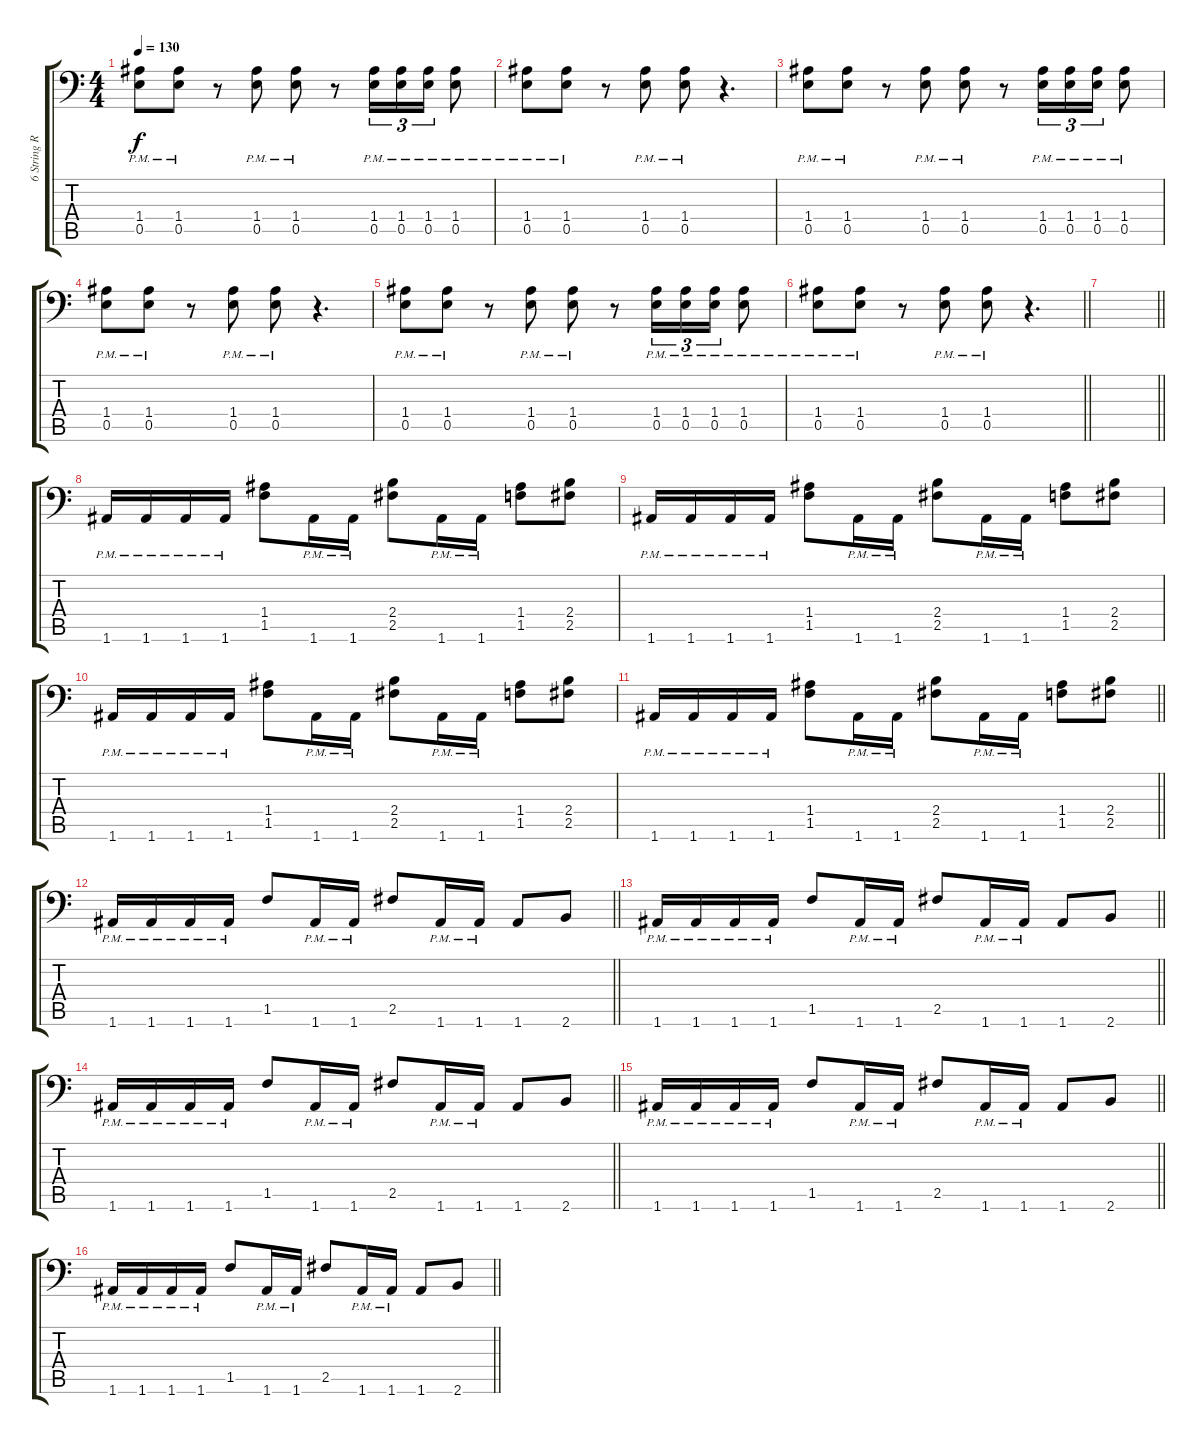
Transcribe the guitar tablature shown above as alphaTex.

\track ("6 String Right" "6 String R") {instrument distortionguitar}
\staff {score tabs}
\tuning (B3 Gb3 D3 A2 E2 A1) {hide}
\ts (4 4)
\tempo 130
\clef f4
\ks c
(1.4{pm} 0.5{pm}).8{dy f} (1.4{pm} 0.5{pm}).8 r.8 (1.4{pm} 0.5{pm}).8 (1.4{pm} 0.5{pm}).8 r.8 (1.4{pm} 0.5{pm}).16{tu (3 2)} (1.4{pm} 0.5{pm}).16{tu (3 2)} (1.4{pm} 0.5{pm}).16{tu (3 2)} (1.4{pm} 0.5{pm}).8 |
(1.4{pm} 0.5{pm}).8 (1.4{pm} 0.5{pm}).8 r.8 (1.4{pm} 0.5{pm}).8 (1.4{pm} 0.5{pm}).8 r.4{d} |
(1.4{pm} 0.5{pm}).8 (1.4{pm} 0.5{pm}).8 r.8 (1.4{pm} 0.5{pm}).8 (1.4{pm} 0.5{pm}).8 r.8 (1.4{pm} 0.5{pm}).16{tu (3 2)} (1.4{pm} 0.5{pm}).16{tu (3 2)} (1.4{pm} 0.5{pm}).16{tu (3 2)} (1.4{pm} 0.5{pm}).8 |
(1.4{pm} 0.5{pm}).8 (1.4{pm} 0.5{pm}).8 r.8 (1.4{pm} 0.5{pm}).8 (1.4{pm} 0.5{pm}).8 r.4{d} |
(1.4{pm} 0.5{pm}).8 (1.4{pm} 0.5{pm}).8 r.8 (1.4{pm} 0.5{pm}).8 (1.4{pm} 0.5{pm}).8 r.8 (1.4{pm} 0.5{pm}).16{tu (3 2)} (1.4{pm} 0.5{pm}).16{tu (3 2)} (1.4{pm} 0.5{pm}).16{tu (3 2)} (1.4{pm} 0.5{pm}).8 |
\barLineRight lightlight
(1.4{pm} 0.5{pm}).8 (1.4{pm} 0.5{pm}).8 r.8 (1.4{pm} 0.5{pm}).8 (1.4{pm} 0.5{pm}).8 r.4{d} |
\section ("" "")
\barLineRight lightlight
|
\section ("" "")
1.6{pm}.16 1.6{pm}.16 1.6{pm}.16 1.6{pm}.16 (1.4 1.5).8 1.6{pm}.16 1.6{pm}.16 (2.4 2.5).8 1.6{pm}.16 1.6{pm}.16 (1.4 1.5).8 (2.4 2.5).8 |
1.6{pm}.16 1.6{pm}.16 1.6{pm}.16 1.6{pm}.16 (1.4 1.5).8 1.6{pm}.16 1.6{pm}.16 (2.4 2.5).8 1.6{pm}.16 1.6{pm}.16 (1.4 1.5).8 (2.4 2.5).8 |
1.6{pm}.16 1.6{pm}.16 1.6{pm}.16 1.6{pm}.16 (1.4 1.5).8 1.6{pm}.16 1.6{pm}.16 (2.4 2.5).8 1.6{pm}.16 1.6{pm}.16 (1.4 1.5).8 (2.4 2.5).8 |
\barLineRight lightlight
1.6{pm}.16 1.6{pm}.16 1.6{pm}.16 1.6{pm}.16 (1.4 1.5).8 1.6{pm}.16 1.6{pm}.16 (2.4 2.5).8 1.6{pm}.16 1.6{pm}.16 (1.4 1.5).8 (2.4 2.5).8 |
\section ("" "")
\barLineRight lightlight
1.6{pm}.16 1.6{pm}.16 1.6{pm}.16 1.6{pm}.16 1.5.8 1.6{pm}.16 1.6{pm}.16 2.5.8 1.6{pm}.16 1.6{pm}.16 1.6.8 2.6.8 |
\barLineRight lightlight
1.6{pm}.16 1.6{pm}.16 1.6{pm}.16 1.6{pm}.16 1.5.8 1.6{pm}.16 1.6{pm}.16 2.5.8 1.6{pm}.16 1.6{pm}.16 1.6.8 2.6.8 |
\barLineRight lightlight
1.6{pm}.16 1.6{pm}.16 1.6{pm}.16 1.6{pm}.16 1.5.8 1.6{pm}.16 1.6{pm}.16 2.5.8 1.6{pm}.16 1.6{pm}.16 1.6.8 2.6.8 |
\barLineRight lightlight
1.6{pm}.16 1.6{pm}.16 1.6{pm}.16 1.6{pm}.16 1.5.8 1.6{pm}.16 1.6{pm}.16 2.5.8 1.6{pm}.16 1.6{pm}.16 1.6.8 2.6.8 |
\barLineRight lightlight
1.6{pm}.16 1.6{pm}.16 1.6{pm}.16 1.6{pm}.16 1.5.8 1.6{pm}.16 1.6{pm}.16 2.5.8 1.6{pm}.16 1.6{pm}.16 1.6.8 2.6.8
